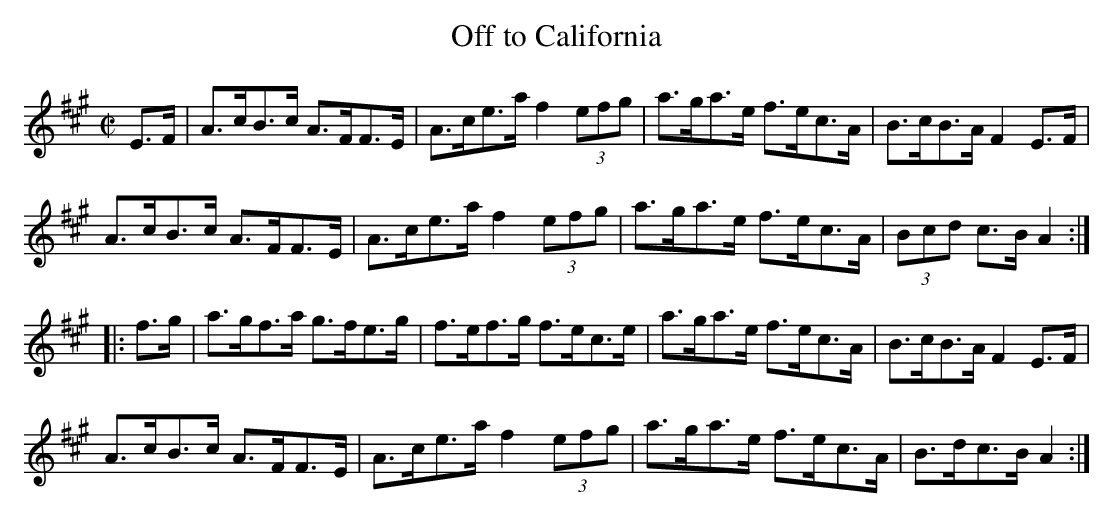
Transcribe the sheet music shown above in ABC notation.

X:1
T:Off to California
M:C|
L:1/8
K:A
E>F|A>cB>c A>FF>E|A>ce>a f2 (3efg|a>ga>e f>ec>A|B>cB>A F2 E>F|
A>cB>c A>FF>E|A>ce>a f2 (3efg|a>ga>e f>ec>A|(3Bcd c>B A2 :|
|:f>g|a>gf>a g>fe>g|f>ef>g f>ec>e|a>ga>e f>ec>A|B>cB>A F2 E>F|
A>cB>c A>FF>E|A>ce>a f2 (3efg|a>ga>e f>ec>A|B>dc>B A2 :|
